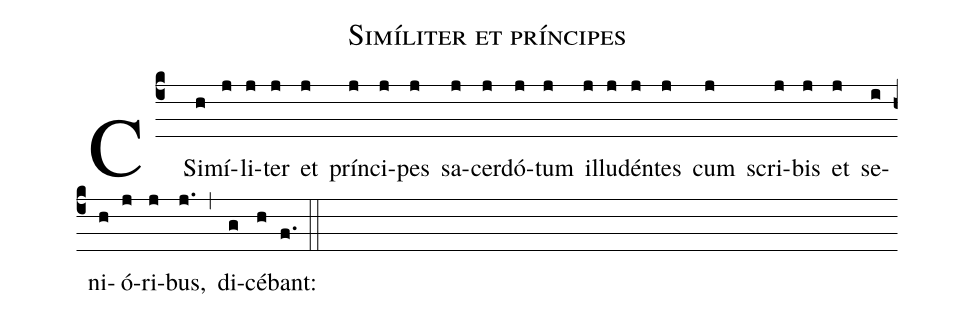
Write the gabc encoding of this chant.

name: Simíliter et príncipes;
%%
(c4)

C.()
Si(h)mí(j)li(j)ter(j) et(j) prín(j)ci(j)pes(j) sa(j)cer(j)dó(j)tum(j) il(j)lu(j)dén(j)tes(j) cum(j) scri(j)bis(j) et(j) se(i)ni(h)ó(j)ri(j)bus,(j.) (,)
di(g)cé(h)bant:(f.) (::)
